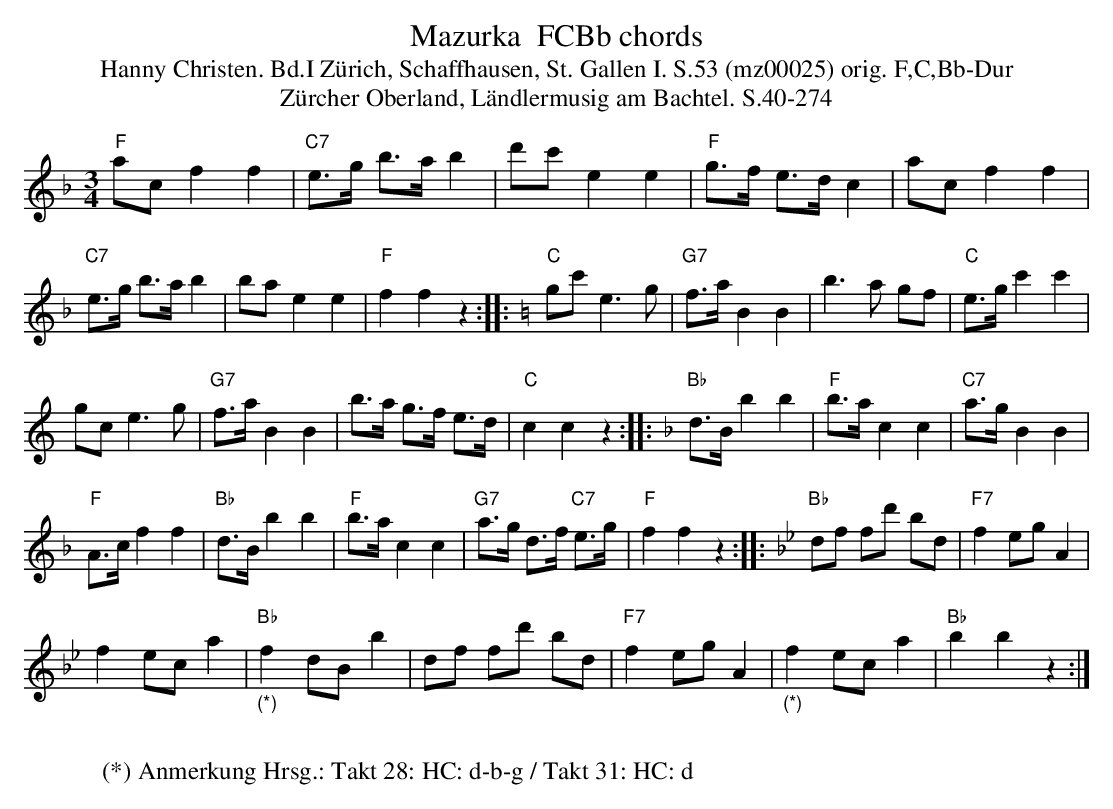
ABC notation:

X:1
T: Mazurka  FCBb chords
T:Hanny Christen. Bd.I Zürich, Schaffhausen, St. Gallen I. S.53 (mz00025) orig. F,C,Bb-Dur
T: Z\"urcher Oberland, L\"andlermusig am Bachtel. S.40-274
M:3/4
L:1/8
K:F %%MIDI gchordon
"F"acf2f2 | "C7"e>g b>ab2 | d'c'e2e2 | "F"g>f e>dc2 | acf2f2 |
"C7"e>g b>ab2 | bae2e2 | "F"f2f2z2 :: [K:C] "C"gc'e3g | "G7"f>aB2B2 | b3a gf | "C"e>gc'2c'2 |
gc e3g | "G7"f>aB2B2 | b>a g>f e>d | "C"c2c2z2 ::[K:F] "Bb"d>B b2b2 | "F"b>ac2c2 | "C7"a>gB2B2 |
"F"A>c f2f2 | "Bb"d>Bb2b2 | "F"b>ac2c2 | "G7"a>g d>f "C7"e>g | "F"f2f2z2 :: [K:Bb] "Bb"df fd' bd | "F7"f2egA2 |
f2eca2 | "_(*)""Bb"f2dBb2 | df fd' bd | "F7"f2egA2 | "_(*)"f2eca2 | "Bb"b2b2z2 :|
W:
W: (*) Anmerkung Hrsg.: Takt 28: HC: d-b-g / Takt 31: HC: d
